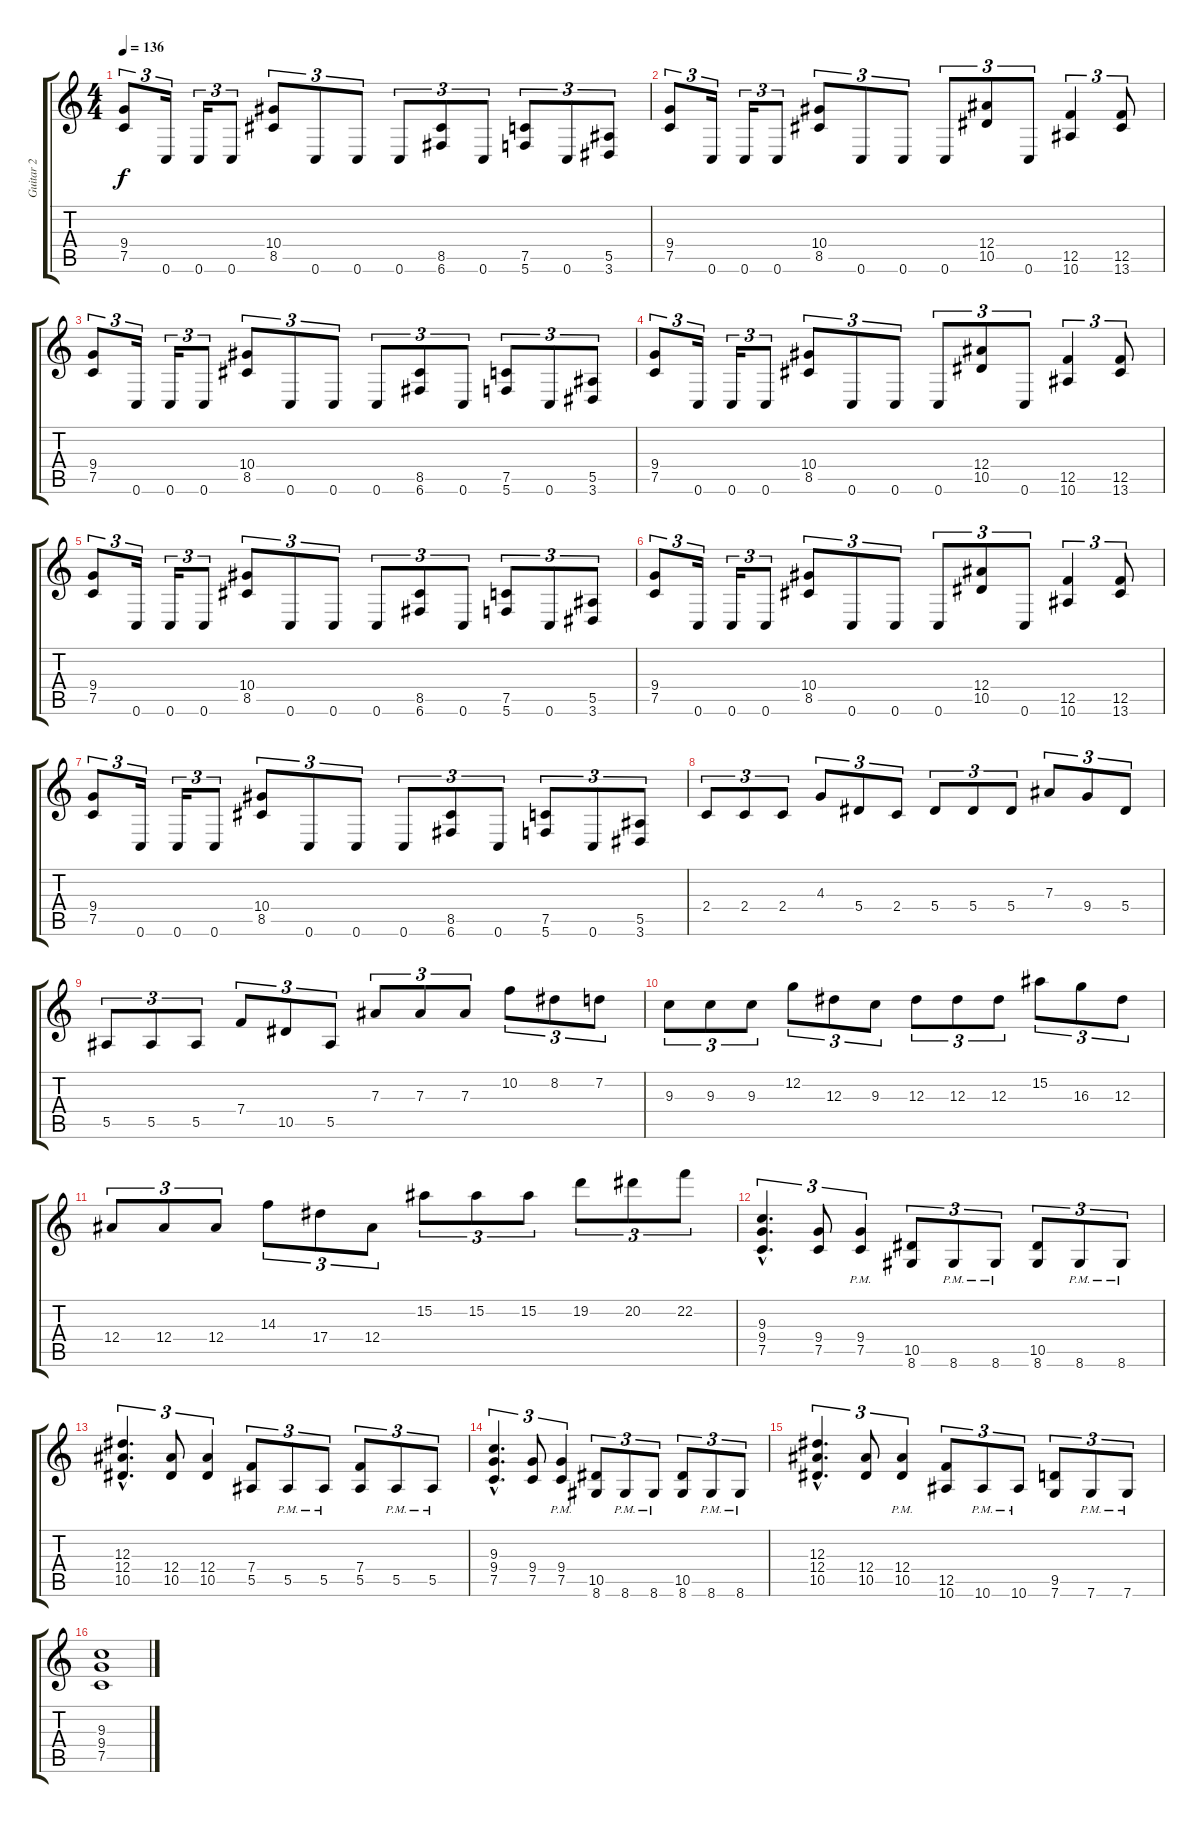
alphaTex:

\track ("Guitar 2" "Guitar 2") {instrument distortionguitar}
\staff {score tabs}
\tuning (C4 G3 Eb3 Bb2 F2 C2) {hide}
\ts (4 4)
\tempo 136
\clef g2
\ks c
(9.4 7.5).8{tu (3 2) dy f} 0.6.16{tu (3 2)} 0.6.16{tu (3 2)} 0.6.8{tu (3 2)} (10.4 8.5).8{tu (3 2)} 0.6.8{tu (3 2)} 0.6.8{tu (3 2)} 0.6.8{tu (3 2)} (8.5 6.6).8{tu (3 2)} 0.6.8{tu (3 2)} (7.5 5.6).8{tu (3 2)} 0.6.8{tu (3 2)} (5.5 3.6).8{tu (3 2)} |
(9.4 7.5).8{tu (3 2)} 0.6.16{tu (3 2)} 0.6.16{tu (3 2)} 0.6.8{tu (3 2)} (10.4 8.5).8{tu (3 2)} 0.6.8{tu (3 2)} 0.6.8{tu (3 2)} 0.6.8{tu (3 2)} (12.4 10.5).8{tu (3 2)} 0.6.8{tu (3 2)} (12.5 10.6).4{tu (3 2)} (12.5 13.6).8{tu (3 2)} |
(9.4 7.5).8{tu (3 2)} 0.6.16{tu (3 2)} 0.6.16{tu (3 2)} 0.6.8{tu (3 2)} (10.4 8.5).8{tu (3 2)} 0.6.8{tu (3 2)} 0.6.8{tu (3 2)} 0.6.8{tu (3 2)} (8.5 6.6).8{tu (3 2)} 0.6.8{tu (3 2)} (7.5 5.6).8{tu (3 2)} 0.6.8{tu (3 2)} (5.5 3.6).8{tu (3 2)} |
(9.4 7.5).8{tu (3 2)} 0.6.16{tu (3 2)} 0.6.16{tu (3 2)} 0.6.8{tu (3 2)} (10.4 8.5).8{tu (3 2)} 0.6.8{tu (3 2)} 0.6.8{tu (3 2)} 0.6.8{tu (3 2)} (12.4 10.5).8{tu (3 2)} 0.6.8{tu (3 2)} (12.5 10.6).4{tu (3 2)} (12.5 13.6).8{tu (3 2)} |
(9.4 7.5).8{tu (3 2)} 0.6.16{tu (3 2)} 0.6.16{tu (3 2)} 0.6.8{tu (3 2)} (10.4 8.5).8{tu (3 2)} 0.6.8{tu (3 2)} 0.6.8{tu (3 2)} 0.6.8{tu (3 2)} (8.5 6.6).8{tu (3 2)} 0.6.8{tu (3 2)} (7.5 5.6).8{tu (3 2)} 0.6.8{tu (3 2)} (5.5 3.6).8{tu (3 2)} |
(9.4 7.5).8{tu (3 2)} 0.6.16{tu (3 2)} 0.6.16{tu (3 2)} 0.6.8{tu (3 2)} (10.4 8.5).8{tu (3 2)} 0.6.8{tu (3 2)} 0.6.8{tu (3 2)} 0.6.8{tu (3 2)} (12.4 10.5).8{tu (3 2)} 0.6.8{tu (3 2)} (12.5 10.6).4{tu (3 2)} (12.5 13.6).8{tu (3 2)} |
(9.4 7.5).8{tu (3 2)} 0.6.16{tu (3 2)} 0.6.16{tu (3 2)} 0.6.8{tu (3 2)} (10.4 8.5).8{tu (3 2)} 0.6.8{tu (3 2)} 0.6.8{tu (3 2)} 0.6.8{tu (3 2)} (8.5 6.6).8{tu (3 2)} 0.6.8{tu (3 2)} (7.5 5.6).8{tu (3 2)} 0.6.8{tu (3 2)} (5.5 3.6).8{tu (3 2)} |
2.4.8{tu (3 2)} 2.4.8{tu (3 2)} 2.4.8{tu (3 2)} 4.3.8{tu (3 2)} 5.4.8{tu (3 2)} 2.4.8{tu (3 2)} 5.4.8{tu (3 2)} 5.4.8{tu (3 2)} 5.4.8{tu (3 2)} 7.3.8{tu (3 2)} 9.4.8{tu (3 2)} 5.4.8{tu (3 2)} |
5.5.8{tu (3 2)} 5.5.8{tu (3 2)} 5.5.8{tu (3 2)} 7.4.8{tu (3 2)} 10.5.8{tu (3 2)} 5.5.8{tu (3 2)} 7.3.8{tu (3 2)} 7.3.8{tu (3 2)} 7.3.8{tu (3 2)} 10.2.8{tu (3 2)} 8.2.8{tu (3 2)} 7.2.8{tu (3 2)} |
9.3.8{tu (3 2)} 9.3.8{tu (3 2)} 9.3.8{tu (3 2)} 12.2.8{tu (3 2)} 12.3.8{tu (3 2)} 9.3.8{tu (3 2)} 12.3.8{tu (3 2)} 12.3.8{tu (3 2)} 12.3.8{tu (3 2)} 15.2.8{tu (3 2)} 16.3.8{tu (3 2)} 12.3.8{tu (3 2)} |
12.4.8{tu (3 2)} 12.4.8{tu (3 2)} 12.4.8{tu (3 2)} 14.3.8{tu (3 2)} 17.4.8{tu (3 2)} 12.4.8{tu (3 2)} 15.2.8{tu (3 2)} 15.2.8{tu (3 2)} 15.2.8{tu (3 2)} 19.2.8{tu (3 2)} 20.2.8{tu (3 2)} 22.2.8{tu (3 2)} |
(9.3{hac} 9.4{hac} 7.5{hac}).4{d tu (3 2)} (9.4 7.5).8{tu (3 2)} (9.4 7.5{pm}).4{tu (3 2)} (10.5 8.6).8{tu (3 2)} 8.6{pm}.8{tu (3 2)} 8.6{pm}.8{tu (3 2)} (10.5 8.6).8{tu (3 2)} 8.6{pm}.8{tu (3 2)} 8.6{pm}.8{tu (3 2)} |
(12.3{hac} 12.4{hac} 10.5{hac}).4{d tu (3 2)} (12.4 10.5).8{tu (3 2)} (12.4 10.5).4{tu (3 2)} (7.4 5.5).8{tu (3 2)} 5.5{pm}.8{tu (3 2)} 5.5{pm}.8{tu (3 2)} (7.4 5.5).8{tu (3 2)} 5.5{pm}.8{tu (3 2)} 5.5{pm}.8{tu (3 2)} |
(9.3{hac} 9.4{hac} 7.5{hac}).4{d tu (3 2)} (9.4 7.5).8{tu (3 2)} (9.4 7.5{pm}).4{tu (3 2)} (10.5 8.6).8{tu (3 2)} 8.6{pm}.8{tu (3 2)} 8.6{pm}.8{tu (3 2)} (10.5 8.6).8{tu (3 2)} 8.6{pm}.8{tu (3 2)} 8.6{pm}.8{tu (3 2)} |
(12.3{hac} 12.4{hac} 10.5{hac}).4{d tu (3 2)} (12.4 10.5).8{tu (3 2)} (12.4 10.5{pm}).4{tu (3 2)} (12.5 10.6).8{tu (3 2)} 10.6{pm}.8{tu (3 2)} 10.6{pm}.8{tu (3 2)} (9.5 7.6).8{tu (3 2)} 7.6{pm}.8{tu (3 2)} 7.6{pm}.8{tu (3 2)} |
(9.3 9.4 7.5).1
